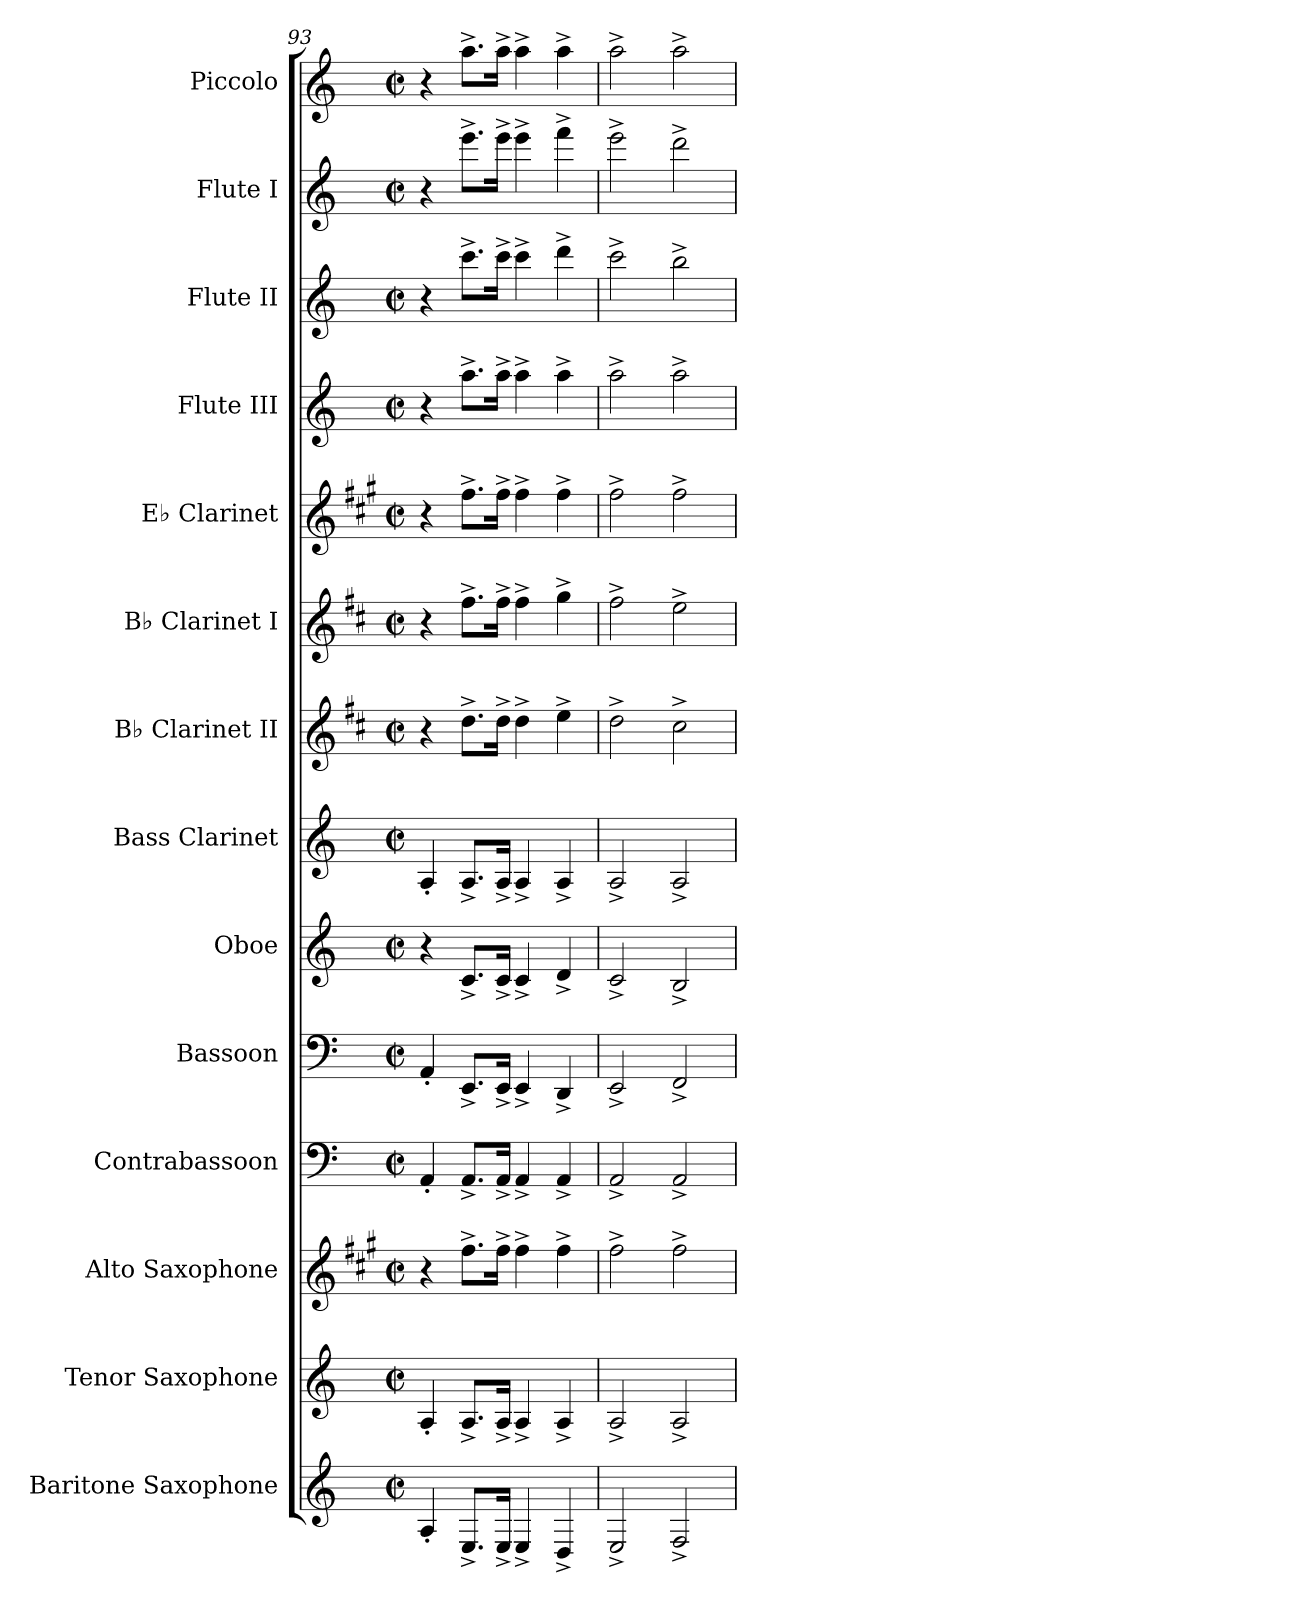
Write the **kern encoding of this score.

**kern	**kern	**kern	**kern	**kern	**kern	**kern	**kern	**kern	**kern	**kern	**kern	**kern	**kern
*part14	*part13	*part12	*part11	*part10	*part9	*part8	*part7	*part6	*part5	*part4	*part3	*part2	*part1
*staff14	*staff13	*staff12	*staff11	*staff10	*staff9	*staff8	*staff7	*staff6	*staff5	*staff4	*staff3	*staff2	*staff1
*I"Baritone Saxophone	*I"Tenor Saxophone	*I"Alto Saxophone	*I"Contrabassoon	*I"Bassoon	*I"Oboe	*I"Bass Clarinet	*I"B♭ Clarinet II	*I"B♭ Clarinet I	*I"E♭ Clarinet	*I"Flute III	*I"Flute II	*I"Flute I	*I"Piccolo
*I'Bar. Sax.	*I'T. Sax.	*I'A. Sax.	*I'Cbsn.	*I'Bsn.	*I'Ob.	*I'B. Cl.	*I'B♭ Cl. II	*I'B♭ Cl. I	*I'E♭ Cl.	*I'Fl. III	*I'Fl. II	*I'Fl. I	*I'Picc.
*clefG2	*clefG2	*clefG2	*clefF4	*clefF4	*clefG2	*clefG2	*clefG2	*clefG2	*clefG2	*clefG2	*clefG2	*clefG2	*clefG2
*ITrd12c21	*ITrd8c14	*ITrd5c9	*ITrd7c12	*	*	*ITrd8c14	*ITrd1c2	*ITrd1c2	*ITrd-2c-3	*	*	*	*ITrd-7c-12
*k[]	*k[]	*k[]	*k[]	*k[]	*k[]	*k[]	*k[]	*k[]	*k[]	*k[]	*k[]	*k[]	*k[]
*M2/2	*M2/2	*M2/2	*M2/2	*M2/2	*M2/2	*M2/2	*M2/2	*M2/2	*M2/2	*M2/2	*M2/2	*M2/2	*M2/2
*met(c|)	*met(c|)	*met(c|)	*met(c|)	*met(c|)	*met(c|)	*met(c|)	*met(c|)	*met(c|)	*met(c|)	*met(c|)	*met(c|)	*met(c|)	*met(c|)
=93	=93	=93	=93	=93	=93	=93	=93	=93	=93	=93	=93	=93	=93
4AA'/	4AA'/	4r	4AAA'/	4AA'/	4r	4AA'/	4r	4r	4r	4r	4r	4r	4r
8.EE^/L	8.AA^/L	8.a^\L	8.AAA^/L	8.EE^/L	8.c^/L	8.AA^/L	8.cc^\L	8.ee^\L	8.aa^\L	8.aa^\L	8.ccc^\L	8.eee^\L	8.aaa^\L
16EE^/Jk	16AA^/Jk	16a^\Jk	16AAA^/Jk	16EE^/Jk	16c^/Jk	16AA^/Jk	16cc^\Jk	16ee^\Jk	16aa^\Jk	16aa^\Jk	16ccc^\Jk	16eee^\Jk	16aaa^\Jk
4EE^/	4AA^/	4a^\	4AAA^/	4EE^/	4c^/	4AA^/	4cc^\	4ee^\	4aa^\	4aa^\	4ccc^\	4eee^\	4aaa^\
4DD^/	4AA^/	4a^\	4AAA^/	4DD^/	4d^/	4AA^/	4dd^\	4ff^\	4aa^\	4aa^\	4ddd^\	4fff^\	4aaa^\
=94	=94	=94	=94	=94	=94	=94	=94	=94	=94	=94	=94	=94	=94
2EE^/	2AA^/	2a^\	2AAA^/	2EE^/	2c^/	2AA^/	2cc^\	2ee^\	2aa^\	2aa^\	2ccc^\	2eee^\	2aaa^\
2FF^/	2AA^/	2a^\	2AAA^/	2FF^/	2B^/	2AA^/	2b^\	2dd^\	2aa^\	2aa^\	2bb^\	2ddd^\	2aaa^\
=	=	=	=	=	=	=	=	=	=	=	=	=	=
*-	*-	*-	*-	*-	*-	*-	*-	*-	*-	*-	*-	*-	*-
